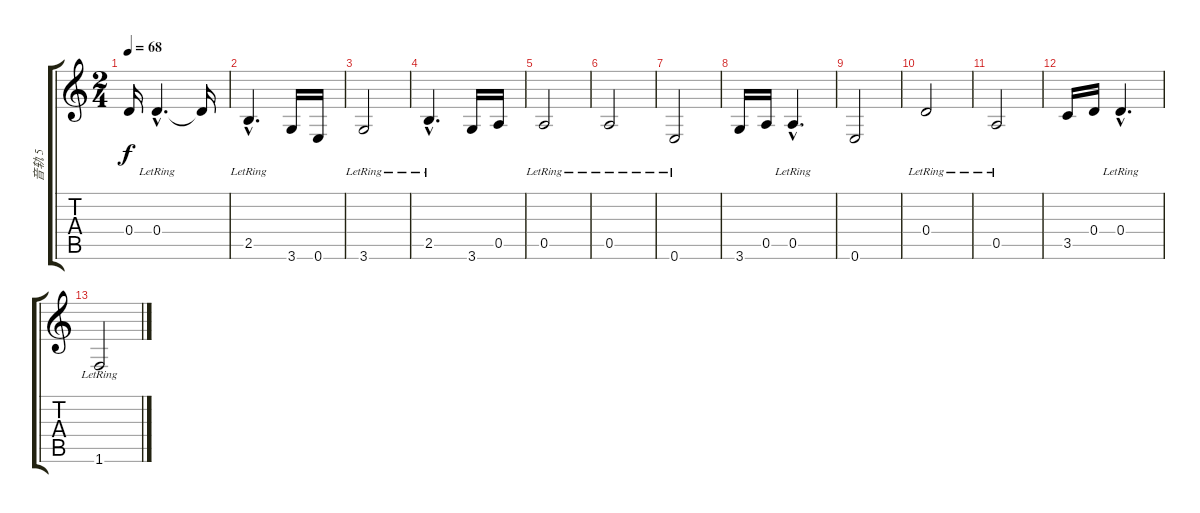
\track ("音轨 5" "音轨 5") {instrument electricbassfinger}
\staff {score tabs}
\tuning (E4 B3 G3 D3 A2 E2) {hide}
\ts (2 4)
\tempo 68
\clef g2
\ks c
0.4.16{dy f} 0.4{hac lr}.4{d} 0.4{t}.16 |
2.5{hac lr}.4{d} 3.6.16 0.6.16 |
3.6{lr}.2 |
2.5{hac lr}.4{d} 3.6.16 0.5.16 |
0.5{lr}.2 |
0.5{lr}.2 |
0.6{lr}.2 |
3.6.16 0.5.16 0.5{hac lr}.4{d} |
0.6.2 |
0.4{lr}.2 |
0.5{lr}.2 |
3.5.16 0.4.16 0.4{hac lr}.4{d} |
1.6{lr}.2
